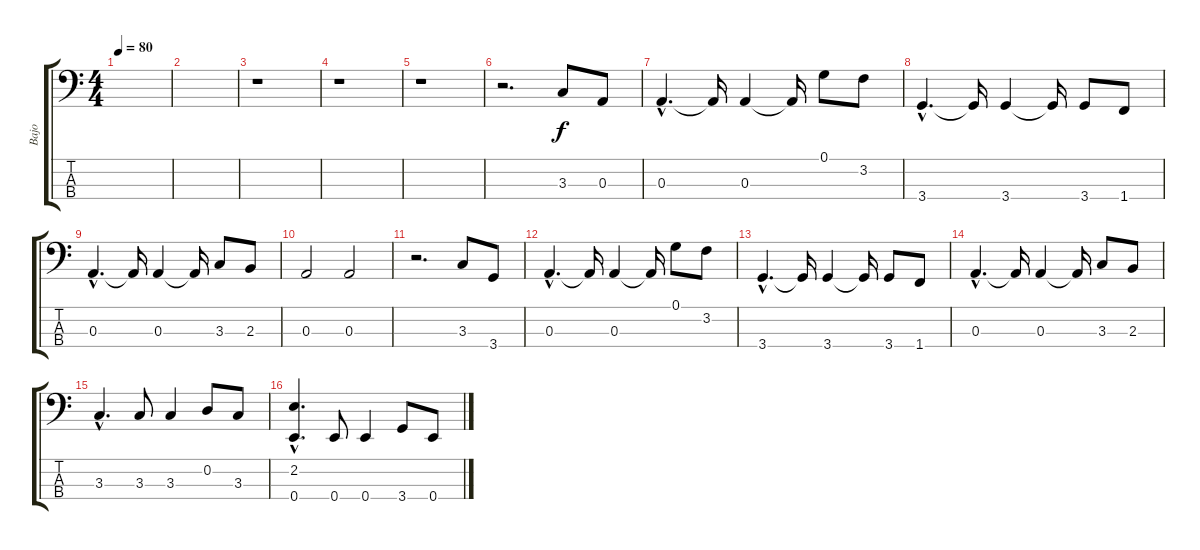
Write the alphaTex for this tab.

\track ("Bajo" "Bajo") {instrument electricbassfinger}
\staff {score tabs}
\tuning (G2 D2 A1 E1) {hide}
\ts (4 4)
\tempo 80
\clef f4
\ks c
|
|
r.1 |
r.1 |
r.1 |
r.2{d} 3.3.8 0.3.8 |
0.3{hac}.4{d} 0.3{t}.16 0.3.4 0.3{t}.16 0.1.8 3.2.8 |
3.4{hac}.4{d} 3.4{t}.16 3.4.4 3.4{t}.16 3.4.8 1.4.8 |
0.3{hac}.4{d} 0.3{t}.16 0.3.4 0.3{t}.16 3.3.8 2.3.8 |
0.3.2 0.3.2 |
r.2{d} 3.3.8 3.4.8 |
0.3{hac}.4{d} 0.3{t}.16 0.3.4 0.3{t}.16 0.1.8 3.2.8 |
3.4{hac}.4{d} 3.4{t}.16 3.4.4 3.4{t}.16 3.4.8 1.4.8 |
0.3{hac}.4{d} 0.3{t}.16 0.3.4 0.3{t}.16 3.3.8 2.3.8 |
3.3{hac}.4{d} 3.3.8 3.3.4 0.2.8 3.3.8 |
(2.2 0.4{hac}).4{d} 0.4.8 0.4.4 3.4.8 0.4.8
